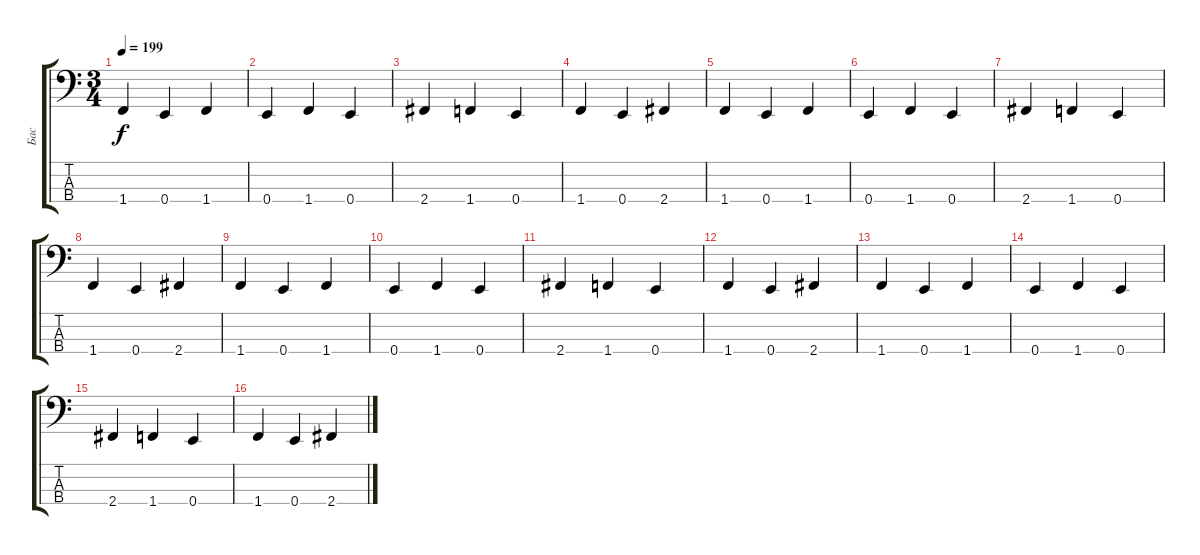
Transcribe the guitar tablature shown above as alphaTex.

\track ("Бас" "Бас") {instrument electricbasspick}
\staff {score tabs}
\tuning (G2 D2 A1 E1) {hide}
\ts (3 4)
\tempo 199
\clef f4
\ks c
1.4.4{dy f} 0.4.4 1.4.4 |
0.4.4 1.4.4 0.4.4 |
2.4.4 1.4.4 0.4.4 |
1.4.4 0.4.4 2.4.4 |
1.4.4 0.4.4 1.4.4 |
0.4.4 1.4.4 0.4.4 |
2.4.4 1.4.4 0.4.4 |
1.4.4 0.4.4 2.4.4 |
1.4.4 0.4.4 1.4.4 |
0.4.4 1.4.4 0.4.4 |
2.4.4 1.4.4 0.4.4 |
1.4.4 0.4.4 2.4.4 |
1.4.4 0.4.4 1.4.4 |
0.4.4 1.4.4 0.4.4 |
2.4.4 1.4.4 0.4.4 |
1.4.4 0.4.4 2.4.4
